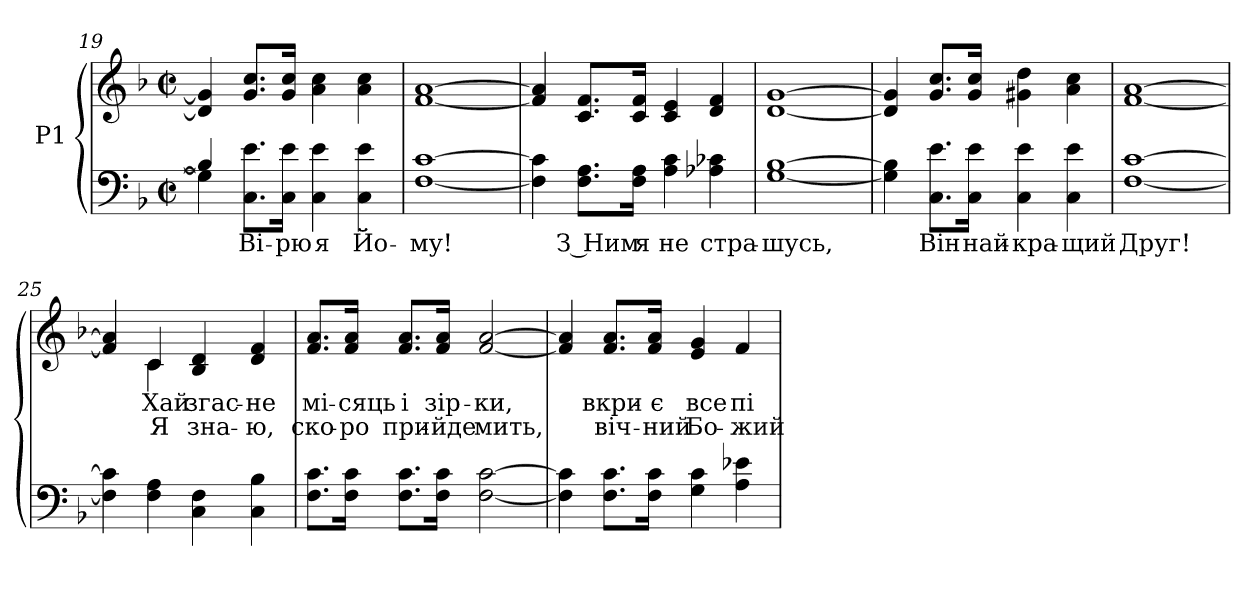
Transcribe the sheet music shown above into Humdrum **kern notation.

**kern	**text	**kern	**text	**text
*part1	*part1	*part1	*part1	*part1
*staff2	*staff2	*staff1	*staff1	*staff1
*I"P1	*	*	*	*
*clefF4	*	*clefG2	*	*
*k[b-]	*	*k[b-]	*	*
*F:	*	*F:	*	*
*M2/2	*	*M2/2	*	*
*met(c|)	*	*met(c|)	*	*
=19	=19	=19	=19	=19
*^	*	*	*	*
4B-i/]	4Gi\]	.	4di/] 4gi]	.	.
!	!	!LO:LY:a:color=#000000	!	!	!
8.Ci\ 8.eiL	4ryy	Ві-	8.gi/ 8.cciL	.	.
!	!	!LO:LY:a:color=#000000	!	!	!
16Ci\ 16eiJk	.	-рю	16gi/ 16cciJk	.	.
!	!	!LO:LY:a:color=#000000	!	!	!
4Ci\ 4ei	2ryy	я	4ai\ 4cci	.	.
!	!	!LO:LY:a:color=#000000	!	!	!
4Ci\ 4ei	.	Йо-	4ai\ 4cci	.	.
*v	*v	*	*	*	*
=20	=20	=20	=20	=20
!	!LO:LY:a:color=#000000	!	!	!
[<1Fi [>1ci	-му!	[<1fi [>1ai	.	.
!!LO:LB:g=z
=21	=21	=21	=21	=21
4Fi\] 4ci]	.	4fi/] 4ai]	.	.
!	!LO:LY:a:color=#000000	!	!	!
8.Fi\ 8.AiL	З Ним	8.ci/ 8.fiL	.	.
!	!LO:LY:a:color=#000000	!	!	!
16Fi\ 16AiJk	я	16ci/ 16fiJk	.	.
!	!LO:LY:a:color=#000000	!	!	!
4Ai\ 4ci	не	4ci/ 4ei	.	.
!	!LO:LY:a:color=#000000	!	!	!
4A-Xi\ 4c-Xi	стра-	4di/ 4fi	.	.
=22	=22	=22	=22	=22
!	!LO:LY:a:color=#000000	!	!	!
[<1Gi [>1B-i	-шусь,	[<1di [>1gi	.	.
=23	=23	=23	=23	=23
4Gi\] 4B-i]	.	4di/] 4gi]	.	.
!	!LO:LY:a:color=#000000	!	!	!
8.Ci\ 8.eiL	Він	8.gi/ 8.cciL	.	.
!	!LO:LY:a:color=#000000	!	!	!
16Ci\ 16eiJk	най-	16gi/ 16cciJk	.	.
!	!LO:LY:a:color=#000000	!	!	!
4Ci\ 4ei	-кра-	4g#Xi\ 4ddi	.	.
!	!LO:LY:a:color=#000000	!	!	!
4Ci\ 4ei	-щий	4ai\ 4cci	.	.
=24	=24	=24	=24	=24
!	!LO:LY:a:color=#000000	!	!	!
[<1Fi [>1ci	Друг!	[<1fi [>1ai	.	.
!!LO:LB:g=z
=25	=25	=25	=25	=25
*	*	*^	*	*
4Fi\] 4ci]	.	4fi/] 4ai]	4ryy	.	.
!	!	!	!	!LO:LY:b:color=#000000	!LO:LY:b:color=#000000
4Fi\ 4Ai	.	4ci/	4ci\	Хай	Я
!	!	!	!	!LO:LY:b:color=#000000	!LO:LY:b:color=#000000
4Ci\ 4Fi	.	4B-i/ 4di	2ryy	згас-	зна-
!	!	!	!	!LO:LY:b:color=#000000	!LO:LY:b:color=#000000
4Ci\ 4B-i	.	4di/ 4fi	.	-не	-ю,
*	*	*v	*v	*	*
=26	=26	=26	=26	=26
!	!	!	!LO:LY:b:color=#000000	!LO:LY:b:color=#000000
8.Fi\ 8.ciL	.	8.fi/ 8.aiL	мі-	ско-
!	!	!	!LO:LY:b:color=#000000	!LO:LY:b:color=#000000
16Fi\ 16ciJk	.	16fi/ 16aiJk	-сяць	-ро
!	!	!	!LO:LY:b:color=#000000	!LO:LY:b:color=#000000
8.Fi\ 8.ciL	.	8.fi/ 8.aiL	і	при-
!	!	!	!LO:LY:b:color=#000000	!LO:LY:b:color=#000000
16Fi\ 16ciJk	.	16fi/ 16aiJk	зір-	-йде
!	!	!	!LO:LY:b:color=#000000	!LO:LY:b:color=#000000
[<2Fi\ [>2ci	.	[<2fi/ [>2ai	-ки,	мить,
=27	=27	=27	=27	=27
4Fi\] 4ci]	.	4fi/] 4ai]	.	.
!	!	!	!LO:LY:b:color=#000000	!LO:LY:b:color=#000000
8.Fi\ 8.ciL	.	8.fi/ 8.aiL	вкри-	віч-
!	!	!	!LO:LY:b:color=#000000	!LO:LY:b:color=#000000
16Fi\ 16ciJk	.	16fi/ 16aiJk	-є	-ний
!	!	!	!LO:LY:b:color=#000000	!LO:LY:b:color=#000000
4Gi\ 4ci	.	4ei/ 4gi	все	Бо-
!	!	!	!LO:LY:b:color=#000000	!LO:LY:b:color=#000000
4Ai\ 4e-Xi	.	4fi/	пі-	-жий
=	=	=	=	=
*-	*-	*-	*-	*-
